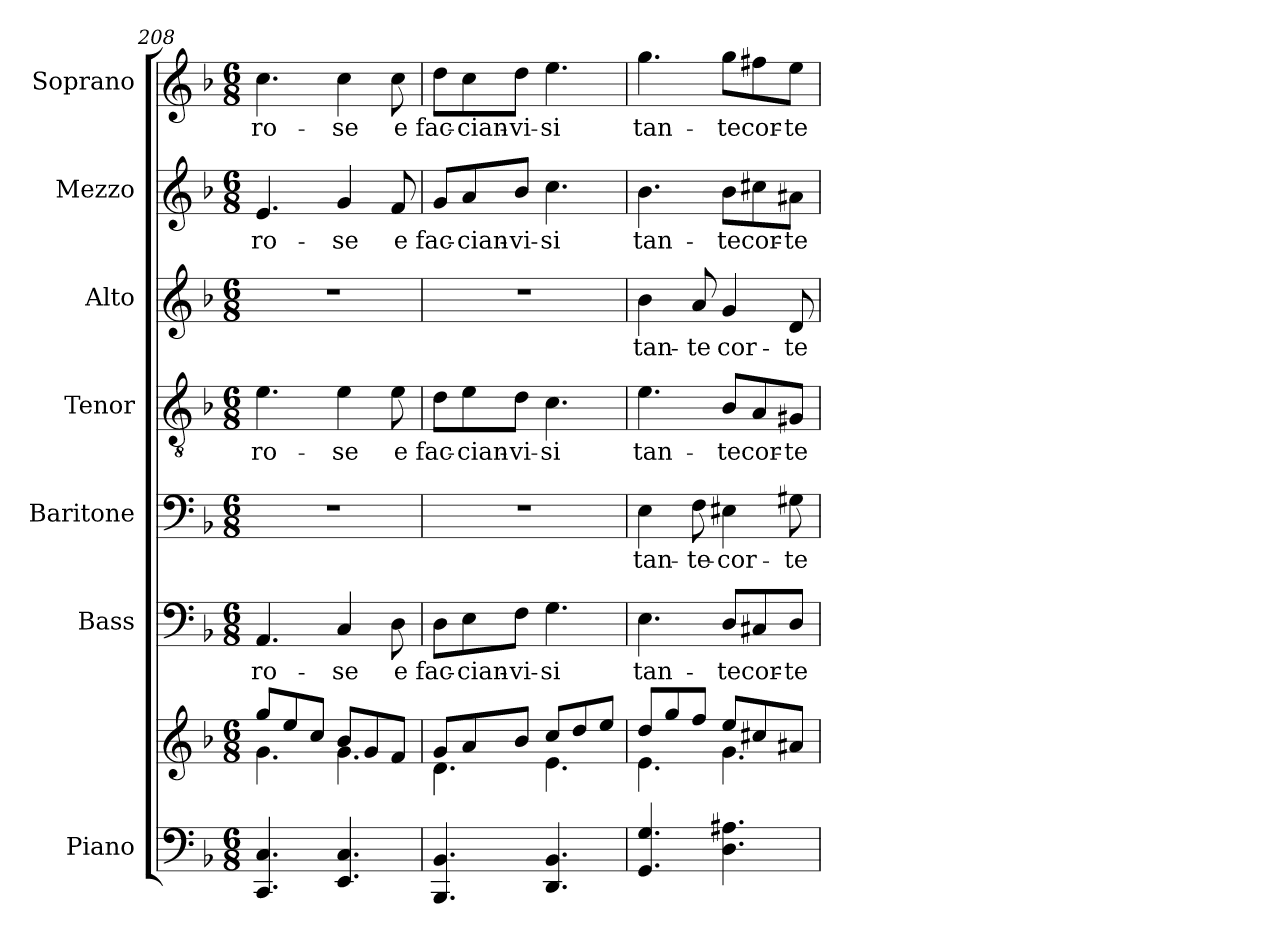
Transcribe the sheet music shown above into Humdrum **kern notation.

**kern	**kern	**kern	**text	**kern	**text	**kern	**text	**kern	**text	**kern	**text	**kern	**text
*part7	*part7	*part6	*part6	*part5	*part5	*part4	*part4	*part3	*part3	*part2	*part2	*part1	*part1
*staff8	*staff7	*staff6	*staff6	*staff5	*staff5	*staff4	*staff4	*staff3	*staff3	*staff2	*staff2	*staff1	*staff1
*I"Piano	*	*I"Bass	*	*I"Baritone	*	*I"Tenor	*	*I"Alto	*	*I"Mezzo	*	*I"Soprano	*
*I'Pno.	*	*I'B.	*	*I'Bar.	*	*I'T.	*	*I'A.	*	*I'M.	*	*I'S.	*
*clefF4	*clefG2	*clefF4	*	*clefF4	*	*clefGv2	*	*clefG2	*	*clefG2	*	*clefG2	*
*	*	*	*	*	*	*ITrd7c12	*	*	*	*	*	*	*
*k[b-]	*k[b-]	*k[b-]	*	*k[b-]	*	*k[b-]	*	*k[b-]	*	*k[b-]	*	*k[b-]	*
*F:	*F:	*F:	*	*F:	*	*F:	*	*F:	*	*F:	*	*F:	*
*M6/8	*M6/8	*M6/8	*	*M6/8	*	*M6/8	*	*M6/8	*	*M6/8	*	*M6/8	*
=208	=208	=208	=208	=208	=208	=208	=208	=208	=208	=208	=208	=208	=208
*	*^	*	*	*	*	*	*	*	*	*	*	*	*
!	!	!	!	!LO:LY:b:color=#000000	!LO:N:vis=1	!	!	!	!	!	!	!	!	!
!	!	!	!	!	!	!	!	!LO:LY:b:color=#000000	!LO:N:vis=1	!	!	!	!	!
!	!	!	!	!	!	!	!	!	!	!	!	!LO:LY:b:color=#000000	!	!
!	!	!	!	!	!	!	!	!	!	!	!	!	!	!LO:LY:b:color=#000000
4.CCi/ 4.Ci	8ggi/L	4.gi\	4.AAi/	-ro-	2.r	.	4.Ei\	-ro-	2.r	.	4.ei/	-ro-	4.cci\	-ro-
.	8eei/	.	.	.	.	.	.	.	.	.	.	.	.	.
.	8cci/J	.	.	.	.	.	.	.	.	.	.	.	.	.
!	!	!	!	!LO:LY:b:color=#000000	!	!	!	!	!	!	!	!	!	!
!	!	!	!	!	!	!	!	!LO:LY:b:color=#000000	!	!	!	!	!	!
!	!	!	!	!	!	!	!	!	!	!	!	!LO:LY:b:color=#000000	!	!
!	!	!	!	!	!	!	!	!	!	!	!	!	!	!LO:LY:b:color=#000000
4.EEi/ 4.Ci	8b-i/L	4.gi\	4Ci/	-se	.	.	4Ei\	-se	.	.	4gi/	-se	4cci\	-se
.	8gi/	.	.	.	.	.	.	.	.	.	.	.	.	.
!	!	!	!	!LO:LY:b:color=#000000	!	!	!	!	!	!	!	!	!	!
!	!	!	!	!	!	!	!	!LO:LY:b:color=#000000	!	!	!	!	!	!
!	!	!	!	!	!	!	!	!	!	!	!	!LO:LY:b:color=#000000	!	!
!	!	!	!	!	!	!	!	!	!	!	!	!	!	!LO:LY:b:color=#000000
.	8fi/J	.	8Di\	e	.	.	8Ei\	e	.	.	8fi/	e	8cci\	e
!!LO:LB:g=z
=209	=209	=209	=209	=209	=209	=209	=209	=209	=209	=209	=209	=209	=209	=209
!	!	!	!	!LO:LY:b:color=#000000	!LO:N:vis=1	!	!	!	!	!	!	!	!	!
!	!	!	!	!	!	!	!	!LO:LY:b:color=#000000	!LO:N:vis=1	!	!	!	!	!
!	!	!	!	!	!	!	!	!	!	!	!	!LO:LY:b:color=#000000	!	!
!	!	!	!	!	!	!	!	!	!	!	!	!	!	!LO:LY:b:color=#000000
4.BBB-i/ 4.BB-i	8gi/L	4.di\	8Di\L	fac-	2.r	.	8Di\L	fac-	2.r	.	8gi/L	fac-	8ddi\L	fac-
!	!	!	!	!LO:LY:b:color=#000000	!	!	!	!	!	!	!	!	!	!
!	!	!	!	!	!	!	!	!LO:LY:b:color=#000000	!	!	!	!	!	!
!	!	!	!	!	!	!	!	!	!	!	!	!LO:LY:b:color=#000000	!	!
!	!	!	!	!	!	!	!	!	!	!	!	!	!	!LO:LY:b:color=#000000
.	8ai/	.	8Ei\	-cian-	.	.	8Ei\	-cian-	.	.	8ai/	-cian-	8cci\	-cian-
!	!	!	!	!LO:LY:b:color=#000000	!	!	!	!	!	!	!	!	!	!
!	!	!	!	!	!	!	!	!LO:LY:b:color=#000000	!	!	!	!	!	!
!	!	!	!	!	!	!	!	!	!	!	!	!LO:LY:b:color=#000000	!	!
!	!	!	!	!	!	!	!	!	!	!	!	!	!	!LO:LY:b:color=#000000
.	8b-i/J	.	8Fi\J	-vi-	.	.	8Di\J	-vi-	.	.	8b-i/J	-vi-	8ddi\J	-vi-
!	!	!	!	!LO:LY:b:color=#000000	!	!	!	!	!	!	!	!	!	!
!	!	!	!	!	!	!	!	!LO:LY:b:color=#000000	!	!	!	!	!	!
!	!	!	!	!	!	!	!	!	!	!	!	!LO:LY:b:color=#000000	!	!
!	!	!	!	!	!	!	!	!	!	!	!	!	!	!LO:LY:b:color=#000000
4.DDi/ 4.BB-i	8cci/L	4.ei\	4.Gi\	-si	.	.	4.Ci\	-si	.	.	4.cci\	-si	4.eei\	-si
.	8ddi/	.	.	.	.	.	.	.	.	.	.	.	.	.
.	8eei/J	.	.	.	.	.	.	.	.	.	.	.	.	.
=210	=210	=210	=210	=210	=210	=210	=210	=210	=210	=210	=210	=210	=210	=210
!	!	!	!	!LO:LY:b:color=#000000	!	!	!	!	!	!	!	!	!	!
!	!	!	!	!	!	!LO:LY:b:color=#000000	!	!	!	!	!	!	!	!
!	!	!	!	!	!	!	!	!LO:LY:b:color=#000000	!	!	!	!	!	!
!	!	!	!	!	!	!	!	!	!	!LO:LY:b:color=#000000	!	!	!	!
!	!	!	!	!	!	!	!	!	!	!	!	!LO:LY:b:color=#000000	!	!
!	!	!	!	!	!	!	!	!	!	!	!	!	!	!LO:LY:b:color=#000000
4.GGi/ 4.Gi	8ddi/L	4.ei\	4.Ei\	tan-	4Ei\	tan-	4.Ei\	tan-	4b-i\	tan-	4.b-i\	tan-	4.ggi\	tan-
.	8ggi/	.	.	.	.	.	.	.	.	.	.	.	.	.
!	!	!	!	!	!	!LO:LY:b:color=#000000	!	!	!	!	!	!	!	!
!	!	!	!	!	!	!	!	!	!	!LO:LY:b:color=#000000	!	!	!	!
.	8ffi/J	.	.	.	8Fi\	-te-	.	.	8ai/	-te	.	.	.	.
!	!	!	!	!LO:LY:b:color=#000000	!	!	!	!	!	!	!	!	!	!
!	!	!	!	!	!	!LO:LY:b:color=#000000	!	!	!	!	!	!	!	!
!	!	!	!	!	!	!	!	!LO:LY:b:color=#000000	!	!	!	!	!	!
!	!	!	!	!	!	!	!	!	!	!LO:LY:b:color=#000000	!	!	!	!
!	!	!	!	!	!	!	!	!	!	!	!	!LO:LY:b:color=#000000	!	!
!	!	!	!	!	!	!	!	!	!	!	!	!	!	!LO:LY:b:color=#000000
4.Di\ 4.A#Xi	8eei/L	4.gi\	8Di/L	-te	4E#Xi\	-cor-	8BB-i/L	-te	4gi/	cor-	8b-i\L	-te	8ggi\L	-te
!	!	!	!	!LO:LY:b:color=#000000	!	!	!	!	!	!	!	!	!	!
!	!	!	!	!	!	!	!	!LO:LY:b:color=#000000	!	!	!	!	!	!
!	!	!	!	!	!	!	!	!	!	!	!	!LO:LY:b:color=#000000	!	!
!	!	!	!	!	!	!	!	!	!	!	!	!	!	!LO:LY:b:color=#000000
.	8cc#Xi/	.	8C#Xi/	cor-	.	.	8AAi/	cor-	.	.	8cc#Xi\	cor-	8ff#Xi\	cor-
!	!	!	!	!LO:LY:b:color=#000000	!	!	!	!	!	!	!	!	!	!
!	!	!	!	!	!	!LO:LY:b:color=#000000	!	!	!	!	!	!	!	!
!	!	!	!	!	!	!	!	!LO:LY:b:color=#000000	!	!	!	!	!	!
!	!	!	!	!	!	!	!	!	!	!LO:LY:b:color=#000000	!	!	!	!
!	!	!	!	!	!	!	!	!	!	!	!	!LO:LY:b:color=#000000	!	!
!	!	!	!	!	!	!	!	!	!	!	!	!	!	!LO:LY:b:color=#000000
.	8a#Xi/J	.	8Di/J	-te-	8G#Xi\	-te-	8GG#Xi/J	-te-	8di/	-te-	8a#Xi\J	-te-	8eei\J	-te-
*	*v	*v	*	*	*	*	*	*	*	*	*	*	*	*
=	=	=	=	=	=	=	=	=	=	=	=	=	=
*-	*-	*-	*-	*-	*-	*-	*-	*-	*-	*-	*-	*-	*-
